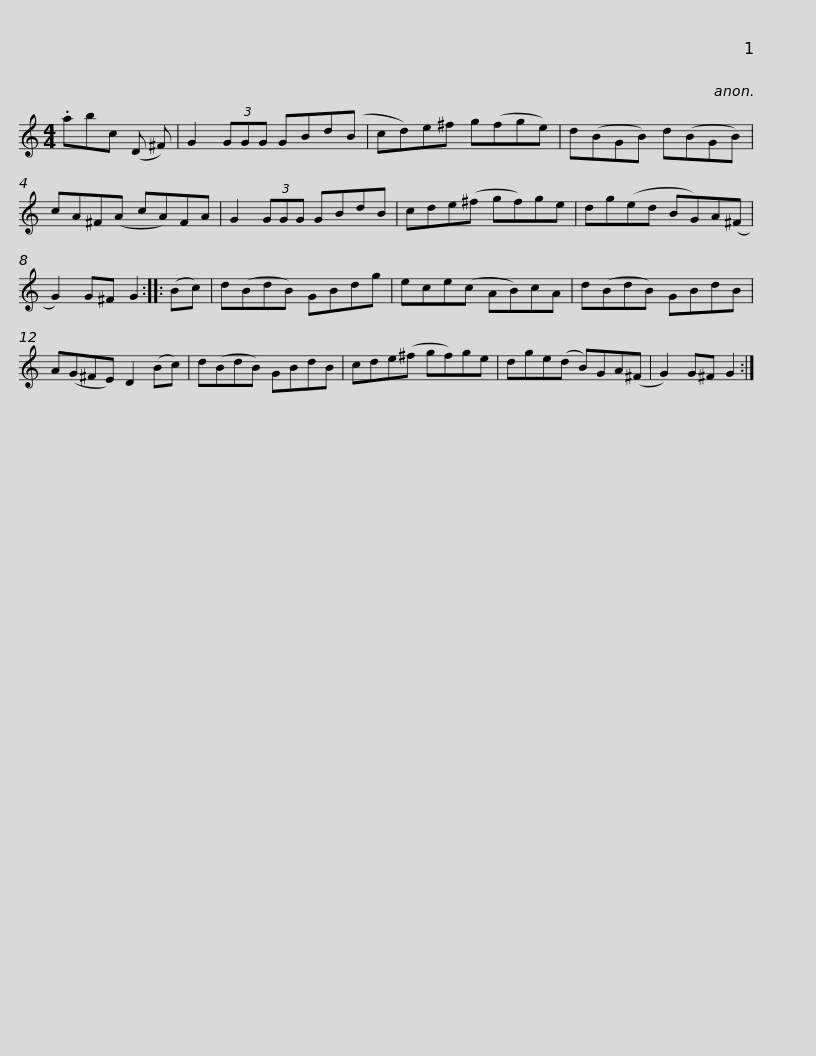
X:1
L:1/8
M:4/4
I:linebreak $
K:C
V:1 treble
V:1
 .abc (D ^F) | G2 (3GGG GBd(B | cd)e^f g(fge) | d(BGB) d(BGB) | cA^F(A cA)FA |$ %5
 G2 (3GGG GBdB | cde(^f gf)ge | dg(ed BG)A(^F | G2) G^F G2 :: (Bc) | %10
 d(BdB) GBdg |$ ece(c AB)cA | d(BdB) GBdB | A(G^FE) D2 (Bc) | d(BdB) GBdB | %15
 cde(^f gf)ge | dge(d B)GA(^F |$ G2) G^F G2 :| %18
